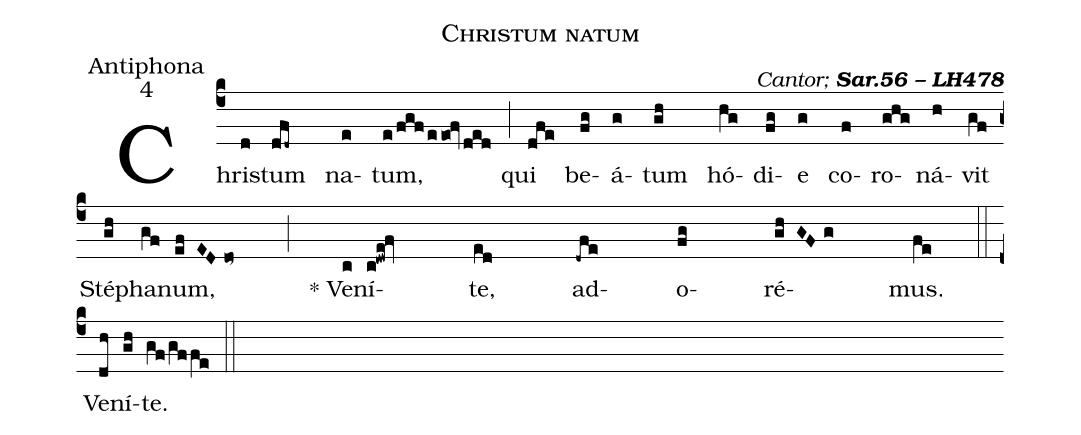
name:Christum natum;
office-part:Antiphona;
mode:4;
commentary:{\itshape\mdseries Cantor;\/} {\bfseries Sar.56 -- LH478};
%%
(c4) Chri(d)stum(dfd~) na(e)tum,(e/fgf/eeo0!fvded) (;)
qui(dfe) be(fg)á(g)tum(gh) hó(hg)di(fg)e(g) co(f)ro(ghg)ná(h)vit(gf) Sté(gh)pha(gf)num,(efEDdo~) (;)
<sp>*</sp> Ve(c)ní(c!dwe!fv)te,(ed) ad(-dfe)o(fg)ré(ghGFg)mus.(fe) (::z)
Ve(dh)ní(gh)te.(gf/gffe) (::)
